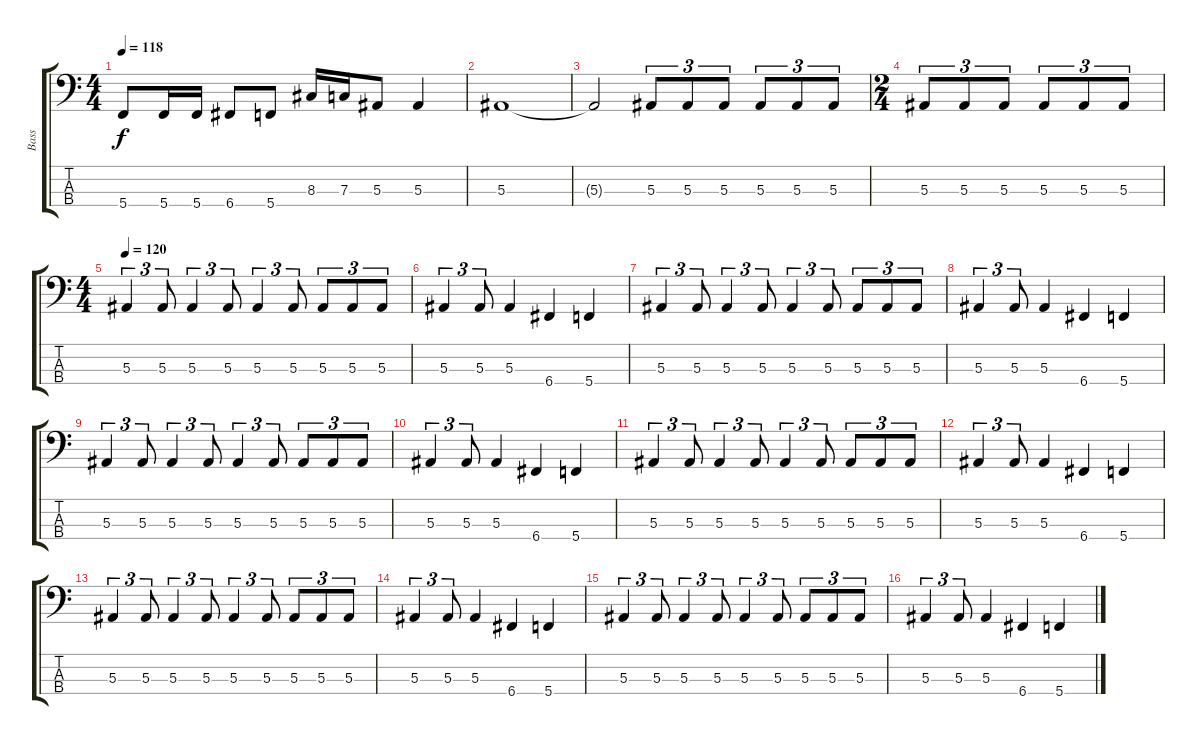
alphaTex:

\track ("Bass" "Bass") {instrument electricbassfinger}
\staff {score tabs}
\tuning (Eb2 Bb1 F1 C1) {hide}
\ts (4 4)
\tempo 118
\clef f4
\ks c
5.4.8{dy f} 5.4.16 5.4.16 6.4.8 5.4.8 8.3.16 7.3.16 5.3.8 5.3.4 |
5.3.1 |
5.3{t}.2 5.3.8{tu (3 2)} 5.3.8{tu (3 2)} 5.3.8{tu (3 2)} 5.3.8{tu (3 2)} 5.3.8{tu (3 2)} 5.3.8{tu (3 2)} |
\ts (2 4)
5.3.8{tu (3 2)} 5.3.8{tu (3 2)} 5.3.8{tu (3 2)} 5.3.8{tu (3 2)} 5.3.8{tu (3 2)} 5.3.8{tu (3 2)} |
\ts (4 4)
\tempo 120
5.3.4{tu (3 2)} 5.3.8{tu (3 2)} 5.3.4{tu (3 2)} 5.3.8{tu (3 2)} 5.3.4{tu (3 2)} 5.3.8{tu (3 2)} 5.3.8{tu (3 2)} 5.3.8{tu (3 2)} 5.3.8{tu (3 2)} |
5.3.4{tu (3 2)} 5.3.8{tu (3 2)} 5.3.4 6.4.4 5.4.4 |
5.3.4{tu (3 2)} 5.3.8{tu (3 2)} 5.3.4{tu (3 2)} 5.3.8{tu (3 2)} 5.3.4{tu (3 2)} 5.3.8{tu (3 2)} 5.3.8{tu (3 2)} 5.3.8{tu (3 2)} 5.3.8{tu (3 2)} |
5.3.4{tu (3 2)} 5.3.8{tu (3 2)} 5.3.4 6.4.4 5.4.4 |
5.3.4{tu (3 2)} 5.3.8{tu (3 2)} 5.3.4{tu (3 2)} 5.3.8{tu (3 2)} 5.3.4{tu (3 2)} 5.3.8{tu (3 2)} 5.3.8{tu (3 2)} 5.3.8{tu (3 2)} 5.3.8{tu (3 2)} |
5.3.4{tu (3 2)} 5.3.8{tu (3 2)} 5.3.4 6.4.4 5.4.4 |
5.3.4{tu (3 2)} 5.3.8{tu (3 2)} 5.3.4{tu (3 2)} 5.3.8{tu (3 2)} 5.3.4{tu (3 2)} 5.3.8{tu (3 2)} 5.3.8{tu (3 2)} 5.3.8{tu (3 2)} 5.3.8{tu (3 2)} |
5.3.4{tu (3 2)} 5.3.8{tu (3 2)} 5.3.4 6.4.4 5.4.4 |
5.3.4{tu (3 2)} 5.3.8{tu (3 2)} 5.3.4{tu (3 2)} 5.3.8{tu (3 2)} 5.3.4{tu (3 2)} 5.3.8{tu (3 2)} 5.3.8{tu (3 2)} 5.3.8{tu (3 2)} 5.3.8{tu (3 2)} |
5.3.4{tu (3 2)} 5.3.8{tu (3 2)} 5.3.4 6.4.4 5.4.4 |
5.3.4{tu (3 2)} 5.3.8{tu (3 2)} 5.3.4{tu (3 2)} 5.3.8{tu (3 2)} 5.3.4{tu (3 2)} 5.3.8{tu (3 2)} 5.3.8{tu (3 2)} 5.3.8{tu (3 2)} 5.3.8{tu (3 2)} |
5.3.4{tu (3 2)} 5.3.8{tu (3 2)} 5.3.4 6.4.4 5.4.4
